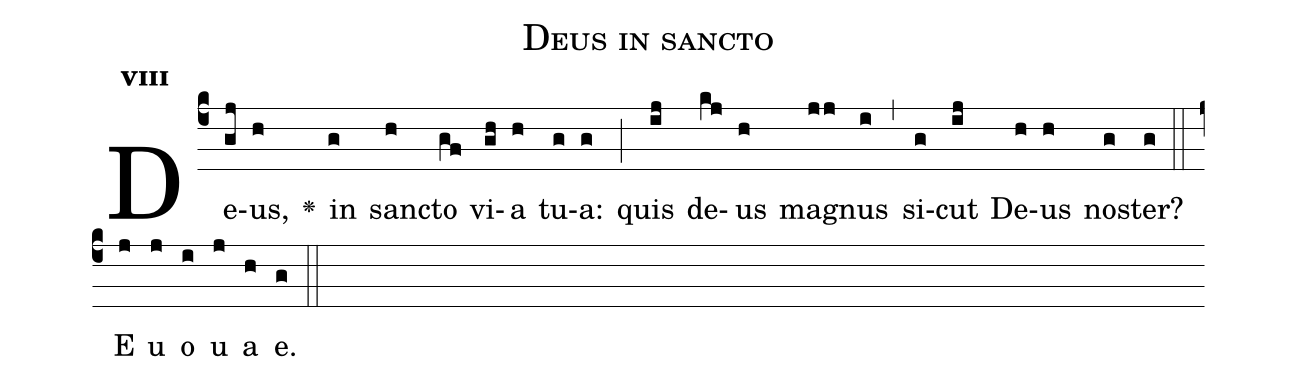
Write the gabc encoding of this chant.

name:Deus in sancto;
office-part:Antiphona;
mode:8;
%%
initial-style: 1;
name: Deus in sancto;
book: Antiphonae & Responsoria/Tomus III, p. 47;
occasion: Psalterium Hebdomada II Feria IV;
office-part: Laudes Ant 1;
user-notes: ;
commentary: ;
annotation: 8g;
centering-scheme: english;
fontsize: 12;
font: OFLSortsMillGoudy;
height: 11;
width: 4.5;
%%
(c4)De(gj)us,(h) <v>\greheightstar</v>() in(g) san(h)cto(gf) vi(gh)a(h) tu(g)a:(g) (;) quis(ij) de(kj)us(h) ma(jj)gnus(i) (,) si(g)cut(ij) De(h)us(h) no(g)ster?(g) (::)
E(j) u(j) o(i) u(j) a(h) e.(g) (::)
